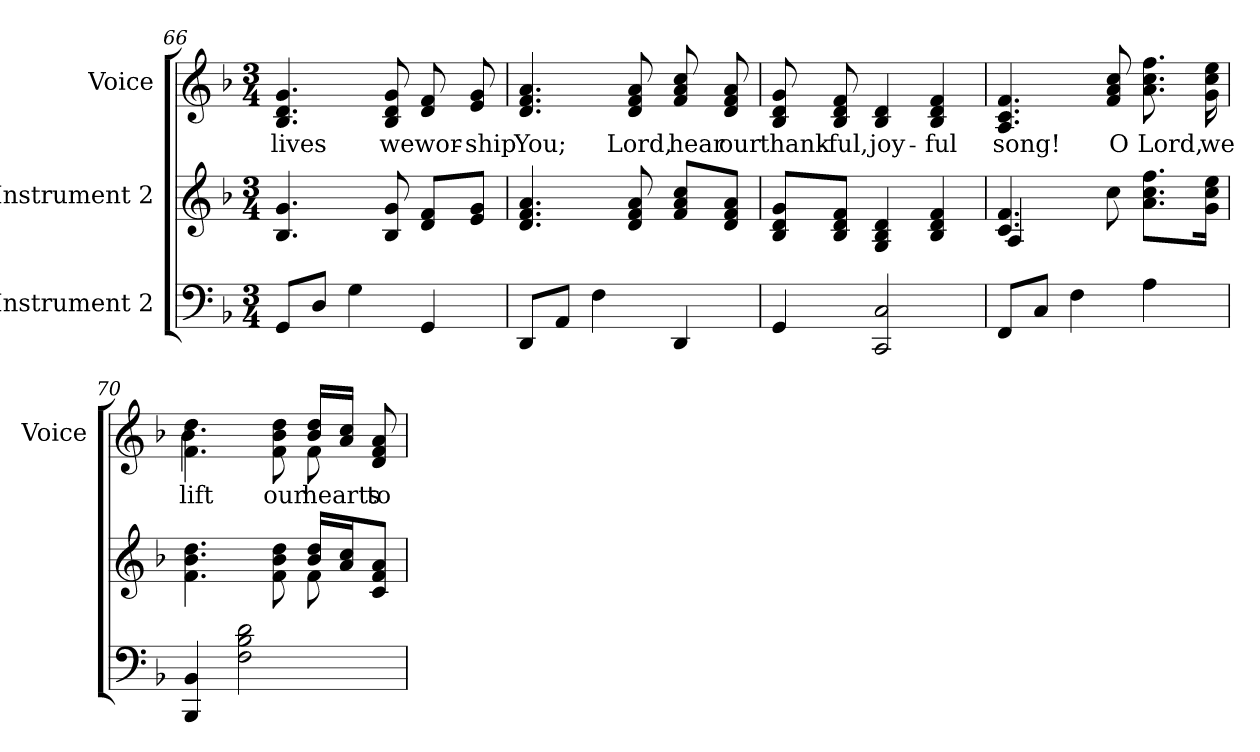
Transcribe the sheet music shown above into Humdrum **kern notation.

**kern	**kern	**kern	**text
*part3	*part2	*part1	*part1
*staff3	*staff2	*staff1	*staff1
*I"Instrument 2	*I"Instrument 2	*I"Voice	*
*	*	*I'Voice	*
*clefF4	*clefG2	*clefG2	*
*k[b-]	*k[b-]	*k[b-]	*
*F:	*F:	*F:	*
*M3/4	*M3/4	*M3/4	*
=66	=66	=66	=66
!	!	!	!LO:LY:b:cj
8GG/L	4.g/ 4.B-/	4.g/ 4.d/ 4.B-/	lives
8D/J	.	.	.
4G\	.	.	.
!	!	!	!LO:LY:b:cj
.	8B-/ 8g/	8g/ 8d/ 8B-/	we
!	!	!	!LO:LY:b:cj
4GG/	8d/ 8f/L	8f/ 8d/	wor-
!	!	!	!LO:LY:b:cj
.	8g/ 8e/J	8e/ 8g/	-ship
=67	=67	=67	=67
!	!	!	!LO:LY:b:cj
8DD/L	4.a/ 4.d/ 4.f/	4.a/ 4.d/ 4.f/	You;
8AA/J	.	.	.
4F\	.	.	.
!	!	!	!LO:LY:b:cj
.	8a/ 8f/ 8d/	8a/ 8d/ 8f/	Lord,
!	!	!	!LO:LY:b:cj
4DD/	8cc/ 8f/ 8a/L	8cc/ 8a/ 8f/	hear
!	!	!	!LO:LY:b:cj
.	8a/ 8f/ 8d/J	8a/ 8f/ 8d/	our
!!LO:LB:g=z
=68	=68	=68	=68
!	!	!	!LO:LY:b:cj
4GG/	8g/ 8B-/ 8d/L	8g/ 8B-/ 8d/	thank-
!	!	!	!LO:LY:b:cj
.	8f/ 8d/ 8B-/J	8f/ 8d/ 8B-/	-ful,
!	!	!	!LO:LY:b:cj
2C/ 2CC/	4d/ 4B-/ 4G/	4d/ 4B-/	joy-
!	!	!	!LO:LY:b:cj
.	4d/ 4B-/ 4f/	4f/ 4B-/ 4d/	-ful
=69	=69	=69	=69
*	*^	*	*
!	!	!	!	!LO:LY:b:cj
8FF/L	4.f/ 4.c/	4A/	4.f/ 4.c/ 4.A/	song!
8C/J	.	.	.	.
4F\	.	2ryy	.	.
!	!	!	!	!LO:LY:b:cj
.	8cc\	.	8cc/ 8a/ 8f/	O
!	!	!	!	!LO:LY:b:cj
4A\	8.cc\ 8.a\ 8.ff\L	.	8.ff\ 8.cc\ 8.a\	Lord,
!	!	!	!	!LO:LY:b:cj
.	16ee\ 16cc\ 16g\J	.	16ee\ 16cc\ 16g\	we
=70	=70	=70	=70	=70
*	*	*	*^	*
!	!	!	!	!	!LO:LY:b:cj
4BB-/ 4BBB-/	2ryy	4.dd\ 4.f\ 4.b-\	4.dd\ 4.f\	4b-\	lift
2B-\ 2F\ 2d\	.	.	.	4ryy	.
!	!	!	!	!	!LO:LY:b:cj
.	.	8dd\ 8f\ 8b-\	8dd\ 8b-\ 8f\	.	our
!	!	!	!	!	!LO:LY:b:cj
.	16b-/ 16dd/L	8f\	8f\	16dd/ 16b-/L	hearts
!	!	!	!	!	!LO:LY:b:cj
.	16cc/ 16a/	.	.	16cc/ 16a/J	.
!	!	!	!	!	!LO:LY:b:cj
.	8a/ 8c/ 8f/J	8ryy	8a/ 8d/ 8f/	8ryy	to
*	*v	*v	*	*	*
*	*	*v	*v	*
=	=	=	=
*-	*-	*-	*-
